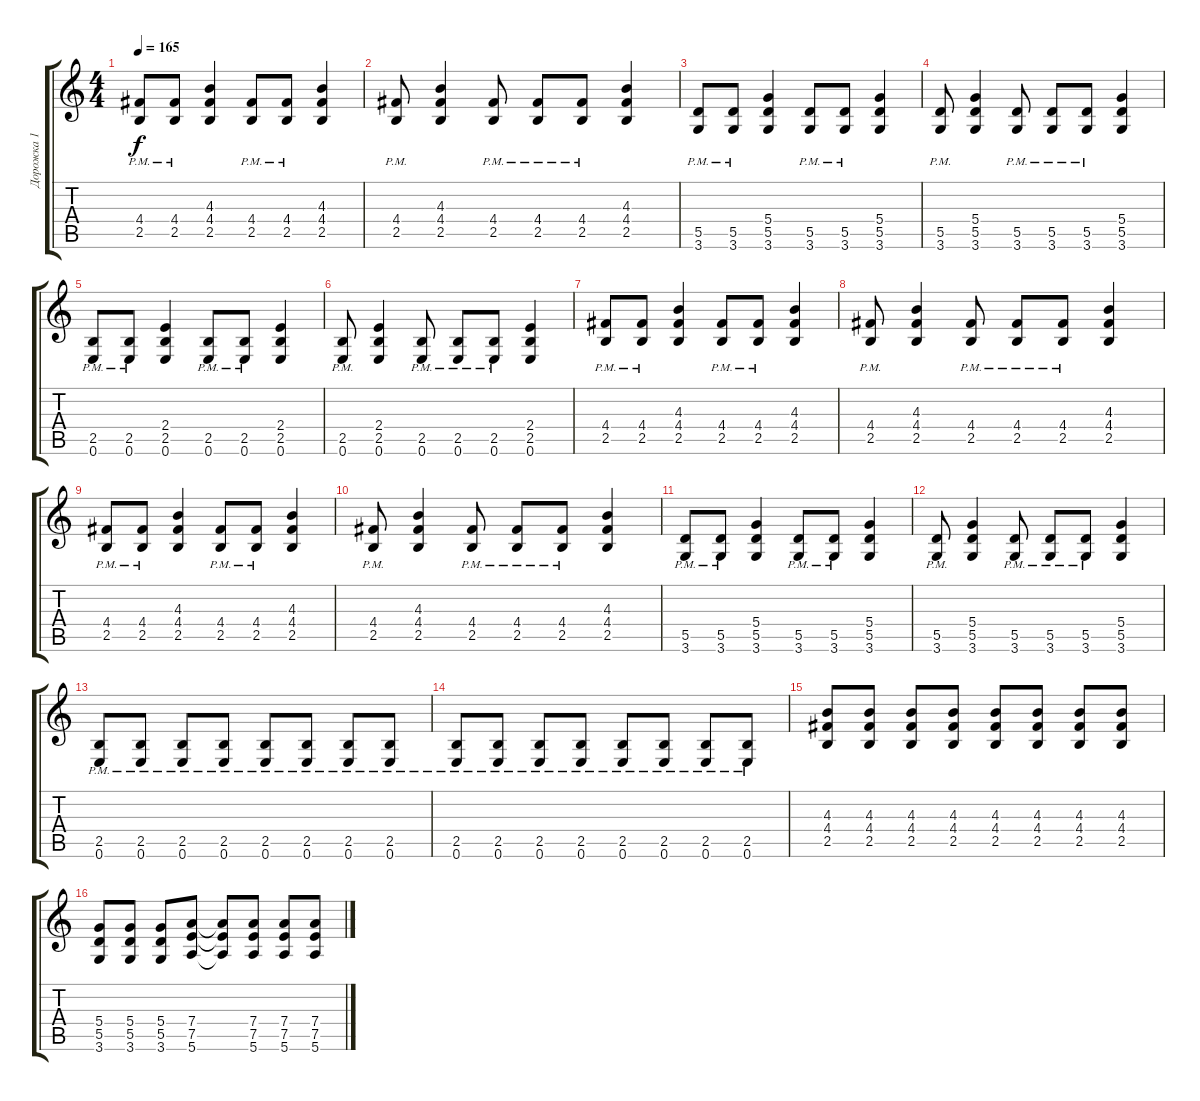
\track ("Дорожка 1" "Дорожка 1") {instrument overdrivenguitar}
\staff {score tabs}
\tuning (E4 B3 G3 D3 A2 E2) {hide}
\ts (4 4)
\tempo 165
\clef g2
\ks c
(4.4{pm} 2.5{pm}).8{dy f} (4.4{pm} 2.5{pm}).8 (4.3 4.4 2.5).4 (4.4{pm} 2.5{pm}).8 (4.4{pm} 2.5{pm}).8 (4.3 4.4 2.5).4 |
(4.4{pm} 2.5{pm}).8 (4.3 4.4 2.5).4 (4.4{pm} 2.5{pm}).8 (4.4{pm} 2.5{pm}).8 (4.4{pm} 2.5{pm}).8 (4.3 4.4 2.5).4 |
(5.5{pm} 3.6{pm}).8 (5.5{pm} 3.6{pm}).8 (5.4 5.5 3.6).4 (5.5{pm} 3.6{pm}).8 (5.5{pm} 3.6{pm}).8 (5.4 5.5 3.6).4 |
(5.5{pm} 3.6{pm}).8 (5.4 5.5 3.6).4 (5.5{pm} 3.6{pm}).8 (5.5{pm} 3.6{pm}).8 (5.5{pm} 3.6{pm}).8 (5.4 5.5 3.6).4 |
(2.5{pm} 0.6{pm}).8 (2.5{pm} 0.6{pm}).8 (2.4 2.5 0.6).4 (2.5{pm} 0.6{pm}).8 (2.5{pm} 0.6{pm}).8 (2.4 2.5 0.6).4 |
(2.5{pm} 0.6{pm}).8 (2.4 2.5 0.6).4 (2.5{pm} 0.6{pm}).8 (2.5{pm} 0.6{pm}).8 (2.5{pm} 0.6{pm}).8 (2.4 2.5 0.6).4 |
(4.4{pm} 2.5{pm}).8 (4.4{pm} 2.5{pm}).8 (4.3 4.4 2.5).4 (4.4{pm} 2.5{pm}).8 (4.4{pm} 2.5{pm}).8 (4.3 4.4 2.5).4 |
(4.4{pm} 2.5{pm}).8 (4.3 4.4 2.5).4 (4.4{pm} 2.5{pm}).8 (4.4{pm} 2.5{pm}).8 (4.4{pm} 2.5{pm}).8 (4.3 4.4 2.5).4 |
(4.4{pm} 2.5{pm}).8 (4.4{pm} 2.5{pm}).8 (4.3 4.4 2.5).4 (4.4{pm} 2.5{pm}).8 (4.4{pm} 2.5{pm}).8 (4.3 4.4 2.5).4 |
(4.4{pm} 2.5{pm}).8 (4.3 4.4 2.5).4 (4.4{pm} 2.5{pm}).8 (4.4{pm} 2.5{pm}).8 (4.4{pm} 2.5{pm}).8 (4.3 4.4 2.5).4 |
(5.5{pm} 3.6{pm}).8 (5.5{pm} 3.6{pm}).8 (5.4 5.5 3.6).4 (5.5{pm} 3.6{pm}).8 (5.5{pm} 3.6{pm}).8 (5.4 5.5 3.6).4 |
(5.5{pm} 3.6{pm}).8 (5.4 5.5 3.6).4 (5.5{pm} 3.6{pm}).8 (5.5{pm} 3.6{pm}).8 (5.5{pm} 3.6{pm}).8 (5.4 5.5 3.6).4 |
(2.5{pm} 0.6{pm}).8 (2.5{pm} 0.6{pm}).8 (2.5{pm} 0.6{pm}).8 (2.5{pm} 0.6{pm}).8 (2.5{pm} 0.6{pm}).8 (2.5{pm} 0.6{pm}).8 (2.5{pm} 0.6{pm}).8 (2.5{pm} 0.6{pm}).8 |
(2.5{pm} 0.6{pm}).8 (2.5{pm} 0.6{pm}).8 (2.5{pm} 0.6{pm}).8 (2.5{pm} 0.6{pm}).8 (2.5{pm} 0.6{pm}).8 (2.5{pm} 0.6{pm}).8 (2.5{pm} 0.6{pm}).8 (2.5{pm} 0.6{pm}).8 |
(4.3 4.4 2.5).8 (4.3 4.4 2.5).8 (4.3 4.4 2.5).8 (4.3 4.4 2.5).8 (4.3 4.4 2.5).8 (4.3 4.4 2.5).8 (4.3 4.4 2.5).8 (4.3 4.4 2.5).8 |
(5.4 5.5 3.6).8 (5.4 5.5 3.6).8 (5.4 5.5 3.6).8 (7.4 7.5 5.6).8 (7.4{t} 7.5{t} 5.6{t}).8 (7.4 7.5 5.6).8 (7.4 7.5 5.6).8 (7.4 7.5 5.6).8
